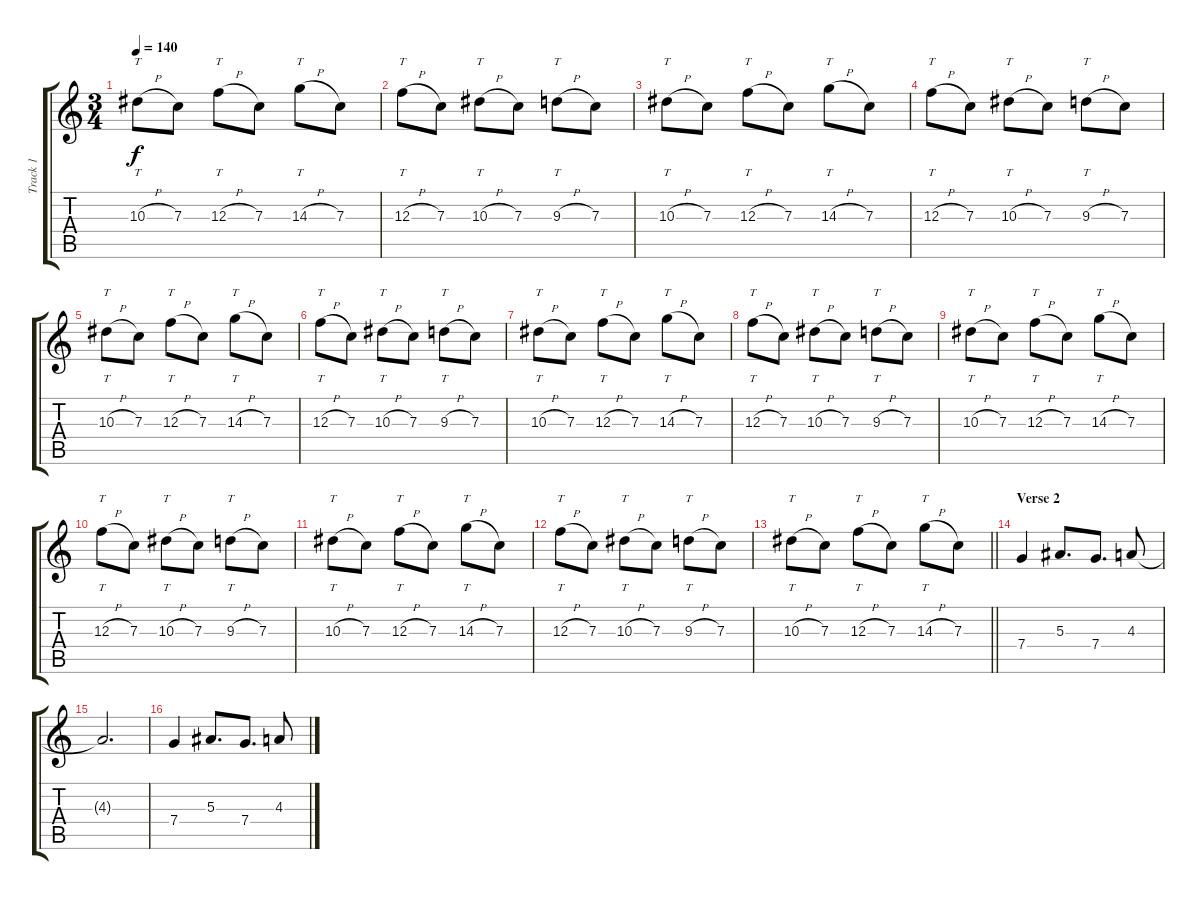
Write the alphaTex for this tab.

\track ("Track 1" "Track 1") {instrument distortionguitar}
\staff {score tabs}
\tuning (D4 A3 F3 C3 G2 C2) {hide}
\ts (3 4)
\tempo 140
\clef g2
\ks c
10.3{h}.8{tt dy f} 7.3.8 12.3{h}.8{tt} 7.3.8 14.3{h}.8{tt} 7.3.8 |
12.3{h}.8{tt} 7.3.8 10.3{h}.8{tt} 7.3.8 9.3{h}.8{tt} 7.3.8 |
10.3{h}.8{tt} 7.3.8 12.3{h}.8{tt} 7.3.8 14.3{h}.8{tt} 7.3.8 |
12.3{h}.8{tt} 7.3.8 10.3{h}.8{tt} 7.3.8 9.3{h}.8{tt} 7.3.8 |
10.3{h}.8{tt} 7.3.8 12.3{h}.8{tt} 7.3.8 14.3{h}.8{tt} 7.3.8 |
12.3{h}.8{tt} 7.3.8 10.3{h}.8{tt} 7.3.8 9.3{h}.8{tt} 7.3.8 |
10.3{h}.8{tt} 7.3.8 12.3{h}.8{tt} 7.3.8 14.3{h}.8{tt} 7.3.8 |
12.3{h}.8{tt} 7.3.8 10.3{h}.8{tt} 7.3.8 9.3{h}.8{tt} 7.3.8 |
10.3{h}.8{tt} 7.3.8 12.3{h}.8{tt} 7.3.8 14.3{h}.8{tt} 7.3.8 |
12.3{h}.8{tt} 7.3.8 10.3{h}.8{tt} 7.3.8 9.3{h}.8{tt} 7.3.8 |
10.3{h}.8{tt} 7.3.8 12.3{h}.8{tt} 7.3.8 14.3{h}.8{tt} 7.3.8 |
12.3{h}.8{tt} 7.3.8 10.3{h}.8{tt} 7.3.8 9.3{h}.8{tt} 7.3.8 |
\barLineRight lightlight
10.3{h}.8{tt} 7.3.8 12.3{h}.8{tt} 7.3.8 14.3{h}.8{tt} 7.3.8 |
\section ("" "Verse 2")
7.4.4{instrument electricguitarclean} 5.3.8{d} 7.4.8{d} 4.3.8 |
4.3{t}.2{d} |
7.4.4 5.3.8{d} 7.4.8{d} 4.3.8
